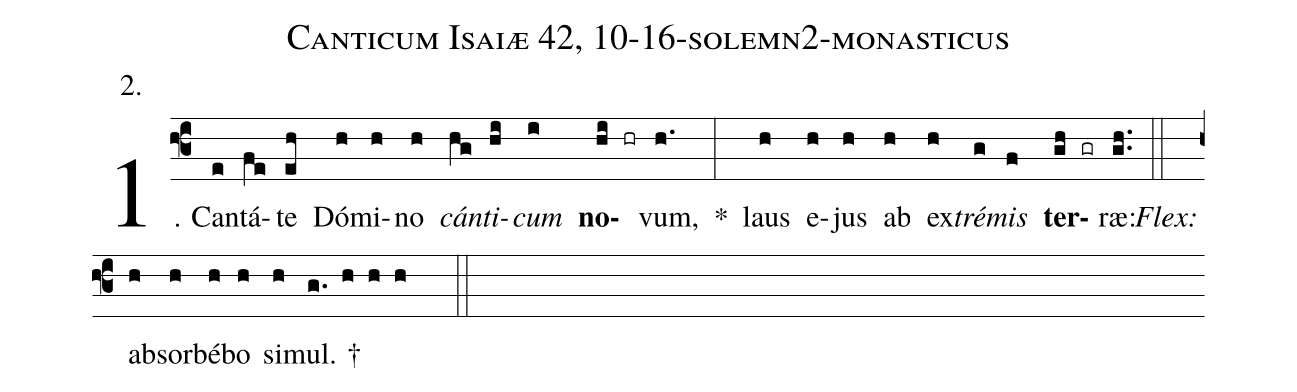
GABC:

name: Canticum Isaiæ 42, 10-16-solemn2-monasticus;
annotation: 2.;
%%
(f3)1. Can(e)tá(fe)te(eh) Dó(h)mi(h)no(h) <i>cán</i>(hg)<i>ti</i>(hi)<i>cum</i>(i) <b>no</b>(hi hr)vum,(h.) *(:) laus(h) e(h)jus(h) ab(h) ex(h)<i>tré</i>(g)<i>mis</i>(f) <b>ter</b>(gh gr)ræ:(gh..) (::)
<i>Flex:</i>()  ab(h)sor(h)bé(h)bo(h) si(h)mul. †(g. h h h  ::)
